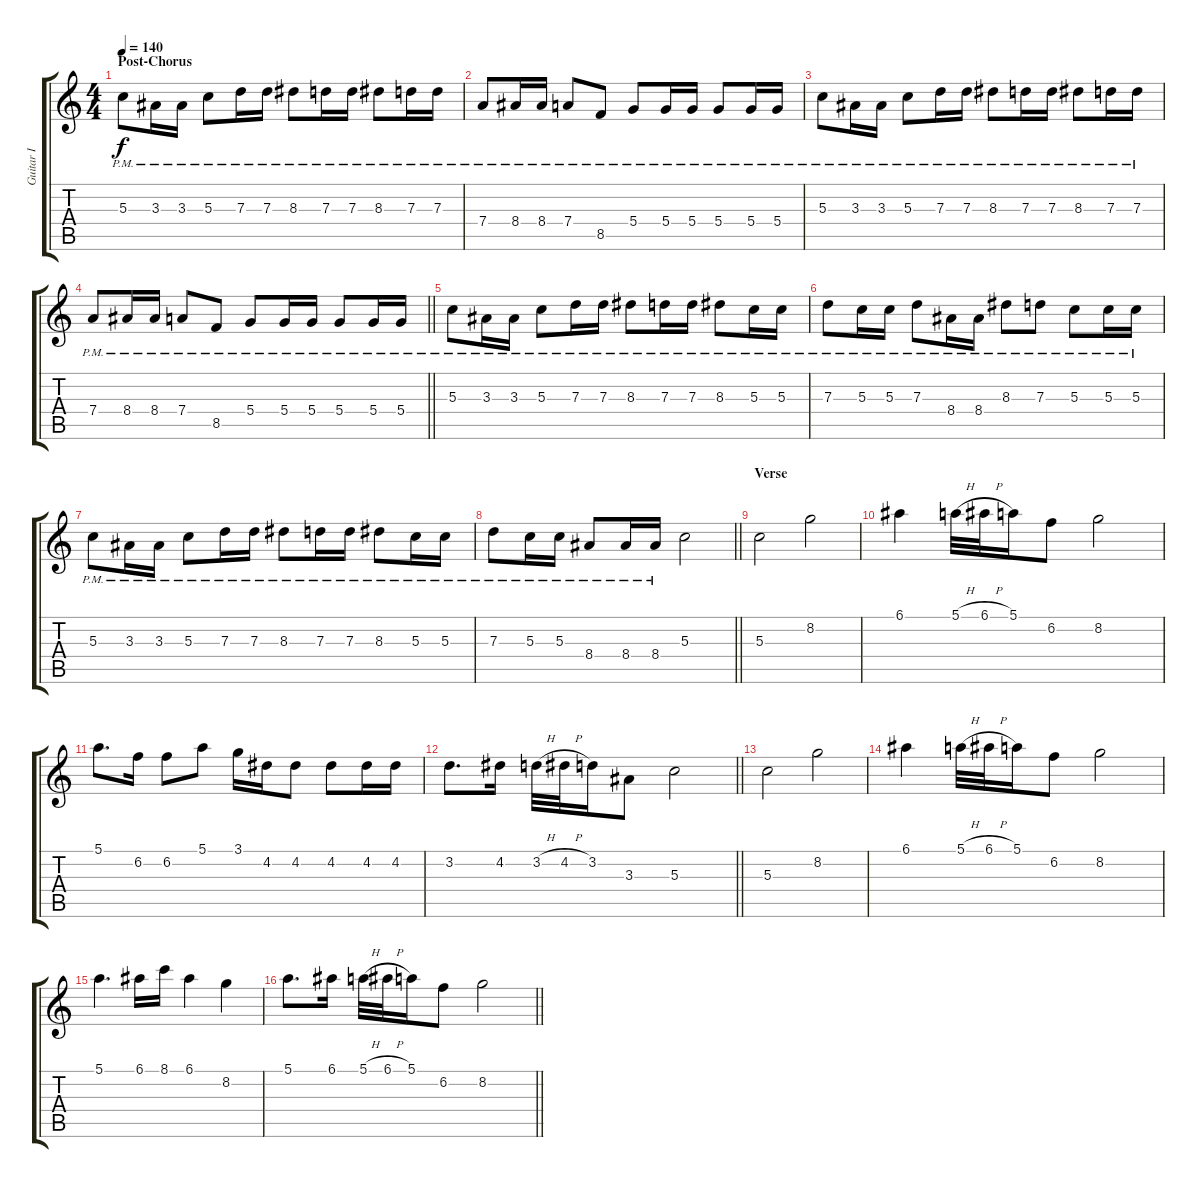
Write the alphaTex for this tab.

\track ("Guitar I" "Guitar I") {instrument distortionguitar}
\staff {score tabs}
\tuning (E4 B3 G3 D3 A2 E2) {hide}
\ts (4 4)
\section ("" "Post-Chorus")
\tempo 140
\clef g2
\ks c
5.3{pm}.8{dy f} 3.3{pm}.16 3.3{pm}.16 5.3{pm}.8 7.3{pm}.16 7.3{pm}.16 8.3{pm}.8 7.3{pm}.16 7.3{pm}.16 8.3{pm}.8 7.3{pm}.16 7.3{pm}.16 |
7.4{pm}.8 8.4{pm}.16 8.4{pm}.16 7.4{pm}.8 8.5{pm}.8 5.4{pm}.8 5.4{pm}.16 5.4{pm}.16 5.4{pm}.8 5.4{pm}.16 5.4{pm}.16 |
5.3{pm}.8 3.3{pm}.16 3.3{pm}.16 5.3{pm}.8 7.3{pm}.16 7.3{pm}.16 8.3{pm}.8 7.3{pm}.16 7.3{pm}.16 8.3{pm}.8 7.3{pm}.16 7.3{pm}.16 |
\barLineRight lightlight
7.4{pm}.8 8.4{pm}.16 8.4{pm}.16 7.4{pm}.8 8.5{pm}.8 5.4{pm}.8 5.4{pm}.16 5.4{pm}.16 5.4{pm}.8 5.4{pm}.16 5.4{pm}.16 |
\section ("" "")
5.3{pm}.8 3.3{pm}.16 3.3{pm}.16 5.3{pm}.8 7.3{pm}.16 7.3{pm}.16 8.3{pm}.8 7.3{pm}.16 7.3{pm}.16 8.3{pm}.8 5.3{pm}.16 5.3{pm}.16 |
7.3{pm}.8 5.3{pm}.16 5.3{pm}.16 7.3{pm}.8 8.4{pm}.16 8.4{pm}.16 8.3{pm}.8 7.3{pm}.8 5.3{pm}.8 5.3{pm}.16 5.3{pm}.16 |
5.3{pm}.8 3.3{pm}.16 3.3{pm}.16 5.3{pm}.8 7.3{pm}.16 7.3{pm}.16 8.3{pm}.8 7.3{pm}.16 7.3{pm}.16 8.3{pm}.8 5.3{pm}.16 5.3{pm}.16 |
\barLineRight lightlight
7.3{pm}.8 5.3{pm}.16 5.3{pm}.16 8.4{pm}.8 8.4{pm}.16 8.4{pm}.16 5.3.2 |
\section ("" "Verse")
5.3.2 8.2.2 |
6.1.4 5.1{h}.32 6.1{h}.32 5.1.16 6.2.8 8.2.2 |
5.1.8{d} 6.2.16 6.2.8 5.1.8 3.1.16 4.2.16 4.2.8 4.2.8 4.2.16 4.2.16 |
\barLineRight lightlight
3.2.8{d} 4.2.16 3.2{h}.32 4.2{h}.32 3.2.16 3.3.8 5.3.2 |
\section ("" "")
5.3.2 8.2.2 |
6.1.4 5.1{h}.32 6.1{h}.32 5.1.16 6.2.8 8.2.2 |
5.1.4{d} 6.1.16 8.1.16 6.1.4 8.2.4 |
\barLineRight lightlight
5.1.8{d} 6.1.16 5.1{h}.32 6.1{h}.32 5.1.16 6.2.8 8.2.2
